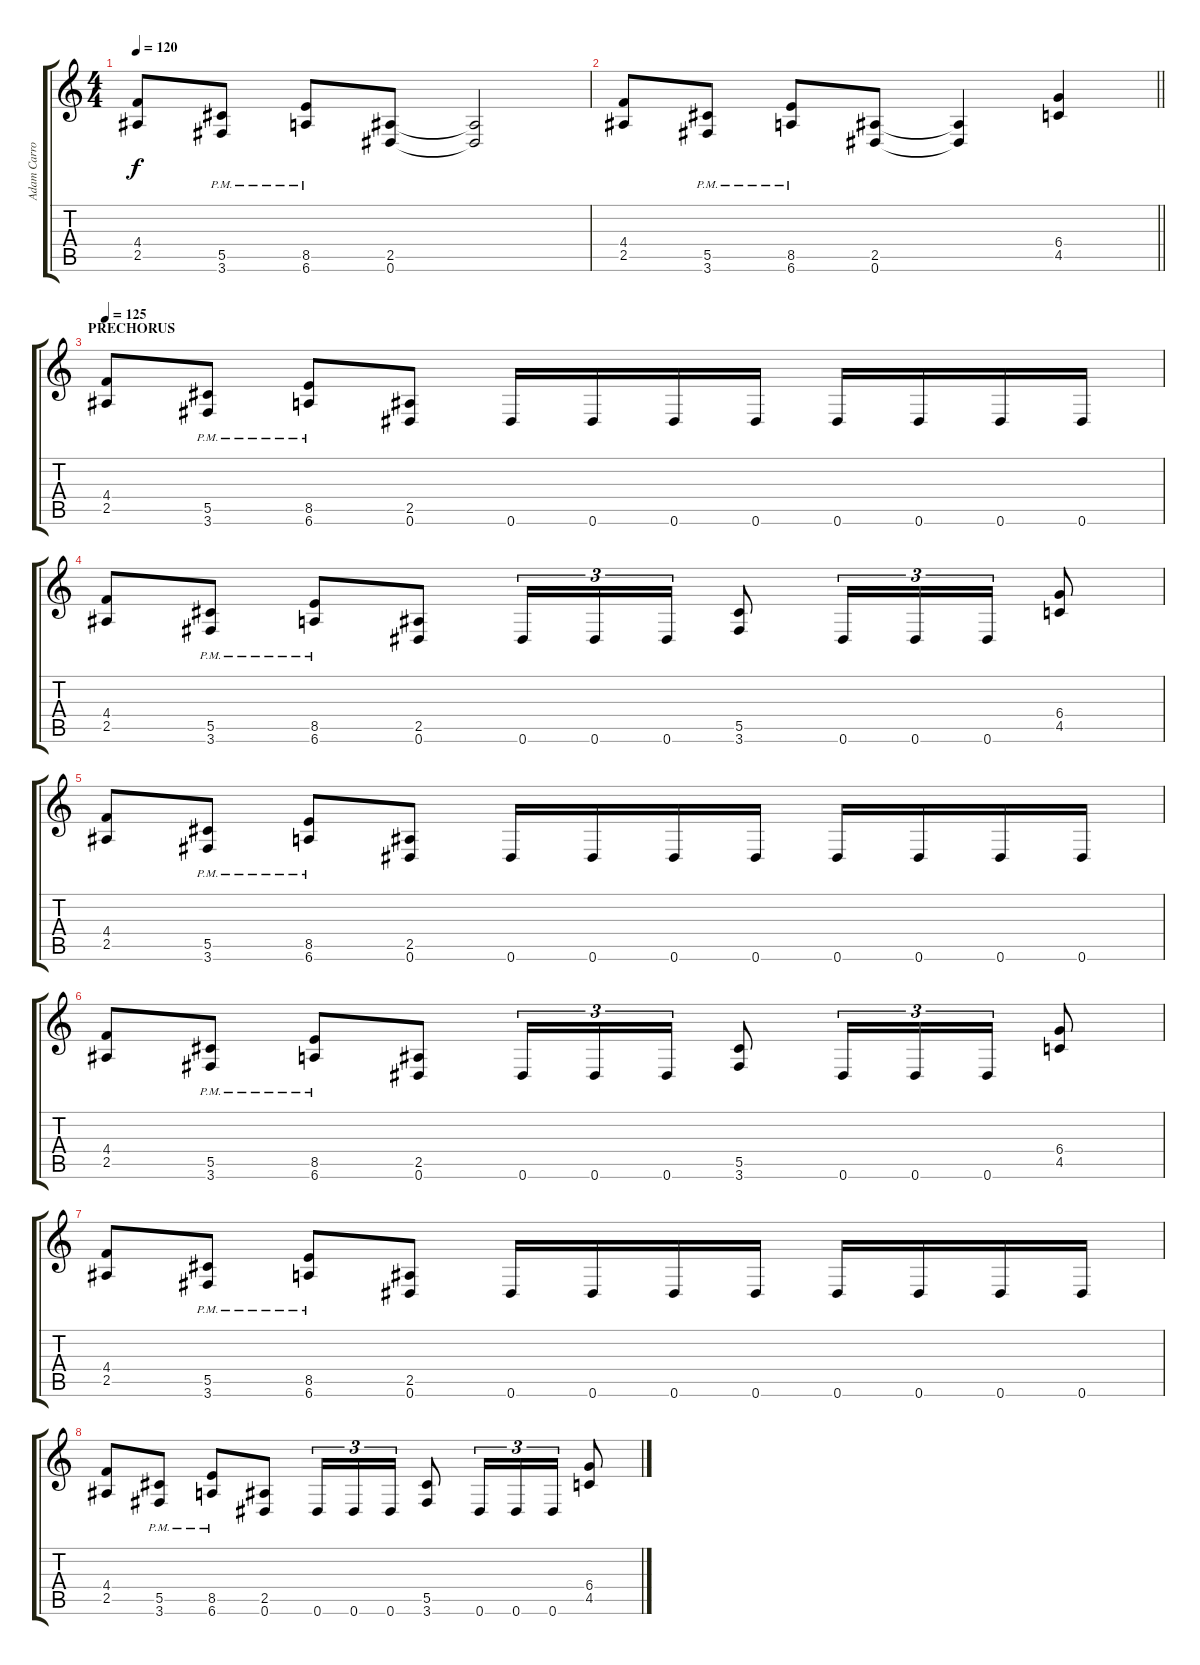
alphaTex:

\track ("Adam Carroll" "Adam Carro") {instrument distortionguitar}
\staff {score tabs}
\tuning (Eb4 Bb3 Gb3 Db3 Ab2 Eb2) {hide}
\ts (4 4)
\tempo 120
\clef g2
\ks c
(4.4 2.5).8{dy f} (5.5{pm} 3.6{pm}).8 (8.5{pm} 6.6{pm}).8 (2.5 0.6).8 (2.5{t} 0.6{t}).2 |
\barLineRight lightlight
(4.4 2.5).8 (5.5{pm} 3.6{pm}).8 (8.5{pm} 6.6{pm}).8 (2.5 0.6).8 (2.5{t} 0.6{t}).4 (6.4 4.5).4 |
\section ("" "PRECHORUS")
\tempo 125
(4.4 2.5).8 (5.5{pm} 3.6{pm}).8 (8.5{pm} 6.6{pm}).8 (2.5 0.6).8 0.6.16 0.6.16 0.6.16 0.6.16 0.6.16 0.6.16 0.6.16 0.6.16 |
(4.4 2.5).8 (5.5{pm} 3.6{pm}).8 (8.5{pm} 6.6{pm}).8 (2.5 0.6).8 0.6.16{tu (3 2)} 0.6.16{tu (3 2)} 0.6.16{tu (3 2)} (5.5 3.6).8 0.6.16{tu (3 2)} 0.6.16{tu (3 2)} 0.6.16{tu (3 2)} (6.4 4.5).8 |
(4.4 2.5).8 (5.5{pm} 3.6{pm}).8 (8.5{pm} 6.6{pm}).8 (2.5 0.6).8 0.6.16 0.6.16 0.6.16 0.6.16 0.6.16 0.6.16 0.6.16 0.6.16 |
(4.4 2.5).8 (5.5{pm} 3.6{pm}).8 (8.5{pm} 6.6{pm}).8 (2.5 0.6).8 0.6.16{tu (3 2)} 0.6.16{tu (3 2)} 0.6.16{tu (3 2)} (5.5 3.6).8 0.6.16{tu (3 2)} 0.6.16{tu (3 2)} 0.6.16{tu (3 2)} (6.4 4.5).8 |
(4.4 2.5).8 (5.5{pm} 3.6{pm}).8 (8.5{pm} 6.6{pm}).8 (2.5 0.6).8 0.6.16 0.6.16 0.6.16 0.6.16 0.6.16 0.6.16 0.6.16 0.6.16 |
(4.4 2.5).8 (5.5{pm} 3.6{pm}).8 (8.5{pm} 6.6{pm}).8 (2.5 0.6).8 0.6.16{tu (3 2)} 0.6.16{tu (3 2)} 0.6.16{tu (3 2)} (5.5 3.6).8 0.6.16{tu (3 2)} 0.6.16{tu (3 2)} 0.6.16{tu (3 2)} (6.4 4.5).8
